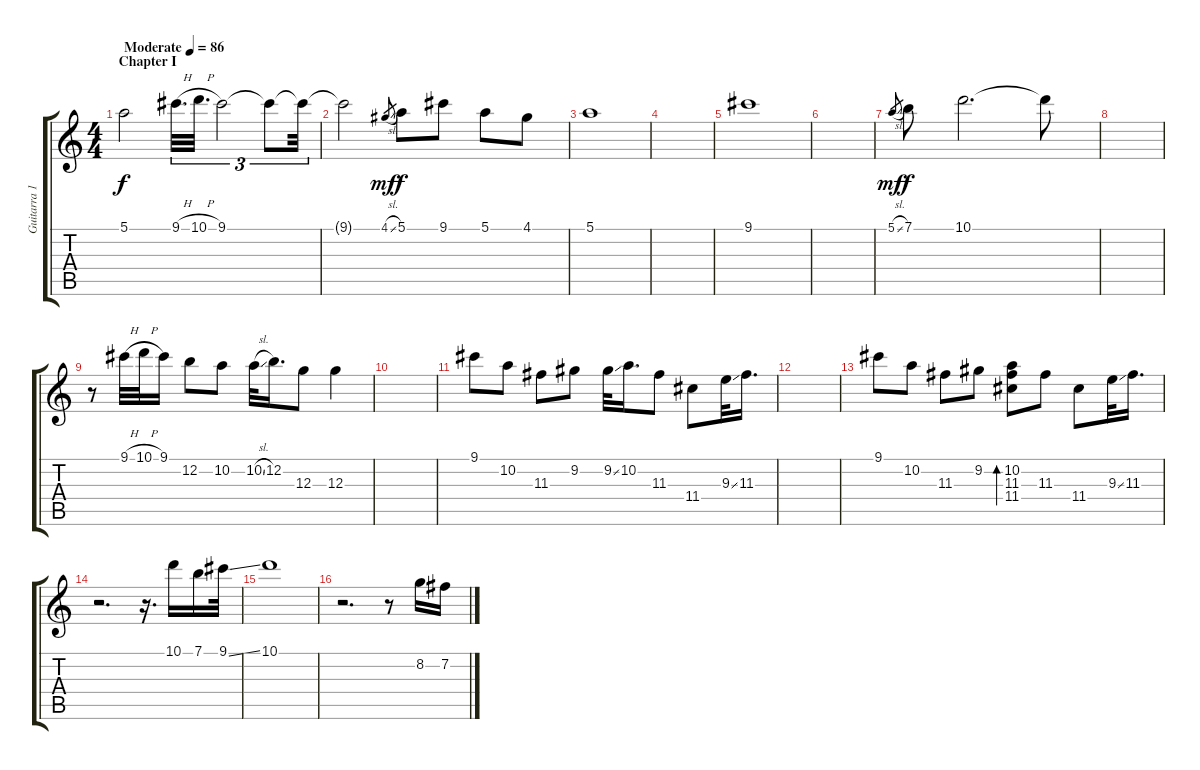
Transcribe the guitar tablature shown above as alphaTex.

\track ("Guitarra 1" "Guitarra 1") {instrument acousticguitarnylon}
\staff {score tabs}
\tuning (E4 B3 G3 D3 A2 E2) {hide}
\ts (4 4)
\section ("" "Chapter I")
\tempo (86 "Moderate")
\clef g2
\ks c
5.1.2{dy f instrument acousticguitarnylon} 9.1{h}.32{d tu (3 2)} 10.1{h}.32{d tu (3 2)} 9.1.2{tu (3 2)} 9.1{t}.8{tu (3 2)} 9.1{t}.32{tu (3 2)} |
9.1{t}.2 4.1{sl}.8{gr dy mf} 5.1.8{dy f} 9.1.8 5.1.8 4.1.8 |
5.1.1 |
|
9.1.1 |
|
5.1{sl}.8{gr dy mf} 7.1.8{dy f} 10.1.2{d} 10.1{t}.8 |
|
r.8 9.1{h}.32 10.1{h}.32 9.1.16 12.2.8 10.2.8 10.2{sl}.32 12.2.16{d} 12.3.8 12.3.4 |
|
9.1.8 10.2.8 11.3.8 9.2.8 9.2{ss}.32 10.2.16{d} 11.3.8 11.4.8 9.3{ss}.32 11.3.16{d} |
|
9.1.8 10.2.8 11.3.8 9.2.8 (10.2 11.3 11.4).8{bd 240} 11.3.8 11.4.8 9.3{ss}.32 11.3.16{d} |
r.2{d} r.16{d} 10.1.16 7.1.16 9.1{ss}.32 |
10.1.1 |
r.2{d} r.8 8.2.16 7.2.16
